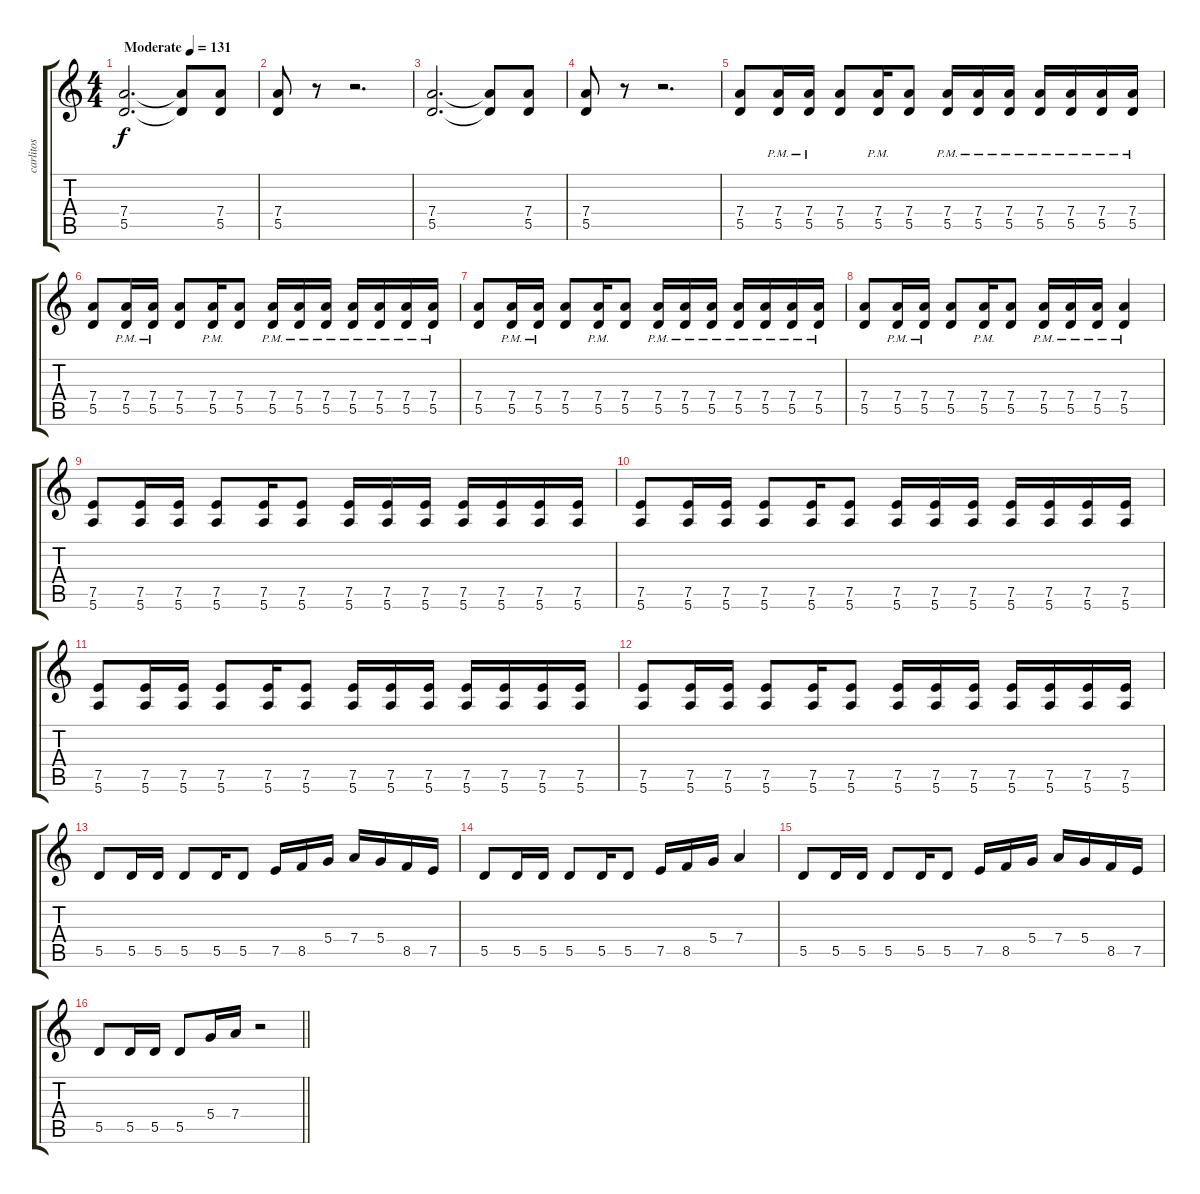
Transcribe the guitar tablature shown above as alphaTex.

\track ("carlitos" "carlitos") {instrument overdrivenguitar}
\staff {score tabs}
\tuning (E4 B3 G3 D3 A2 E2) {hide}
\ts (4 4)
\tempo (131 "Moderate")
\clef g2
\ks c
(7.4 5.5).2{d dy f instrument overdrivenguitar} (7.4{t} 5.5{t}).8 (7.4 5.5).8 |
(7.4 5.5).8 r.8 r.2{d} |
(7.4 5.5).2{d} (7.4{t} 5.5{t}).8 (7.4 5.5).8 |
(7.4 5.5).8 r.8 r.2{d} |
(7.4 5.5).8 (7.4{pm} 5.5).16 (7.4{pm} 5.5).16 (7.4 5.5).8 (7.4{pm} 5.5).16 (7.4 5.5).8 (7.4{pm} 5.5).16 (7.4{pm} 5.5).16 (7.4{pm} 5.5).16 (7.4{pm} 5.5).16 (7.4{pm} 5.5).16 (7.4{pm} 5.5).16 (7.4{pm} 5.5).16 |
(7.4 5.5).8 (7.4{pm} 5.5).16 (7.4{pm} 5.5).16 (7.4 5.5).8 (7.4{pm} 5.5).16 (7.4 5.5).8 (7.4{pm} 5.5).16 (7.4{pm} 5.5).16 (7.4{pm} 5.5).16 (7.4{pm} 5.5).16 (7.4{pm} 5.5).16 (7.4{pm} 5.5).16 (7.4{pm} 5.5).16 |
(7.4 5.5).8 (7.4{pm} 5.5).16 (7.4{pm} 5.5).16 (7.4 5.5).8 (7.4{pm} 5.5).16 (7.4 5.5).8 (7.4{pm} 5.5).16 (7.4{pm} 5.5).16 (7.4{pm} 5.5).16 (7.4{pm} 5.5).16 (7.4{pm} 5.5).16 (7.4{pm} 5.5).16 (7.4{pm} 5.5).16 |
(7.4 5.5).8 (7.4{pm} 5.5).16 (7.4{pm} 5.5).16 (7.4 5.5).8 (7.4{pm} 5.5).16 (7.4 5.5).8 (7.4{pm} 5.5).16 (7.4{pm} 5.5).16 (7.4{pm} 5.5).16 (7.4{pm} 5.5).4 |
(7.5 5.6).8 (7.5 5.6).16 (7.5 5.6).16 (7.5 5.6).8 (7.5 5.6).16 (7.5 5.6).8 (7.5 5.6).16 (7.5 5.6).16 (7.5 5.6).16 (7.5 5.6).16 (7.5 5.6).16 (7.5 5.6).16 (7.5 5.6).16 |
(7.5 5.6).8 (7.5 5.6).16 (7.5 5.6).16 (7.5 5.6).8 (7.5 5.6).16 (7.5 5.6).8 (7.5 5.6).16 (7.5 5.6).16 (7.5 5.6).16 (7.5 5.6).16 (7.5 5.6).16 (7.5 5.6).16 (7.5 5.6).16 |
(7.5 5.6).8 (7.5 5.6).16 (7.5 5.6).16 (7.5 5.6).8 (7.5 5.6).16 (7.5 5.6).8 (7.5 5.6).16 (7.5 5.6).16 (7.5 5.6).16 (7.5 5.6).16 (7.5 5.6).16 (7.5 5.6).16 (7.5 5.6).16 |
(7.5 5.6).8 (7.5 5.6).16 (7.5 5.6).16 (7.5 5.6).8 (7.5 5.6).16 (7.5 5.6).8 (7.5 5.6).16 (7.5 5.6).16 (7.5 5.6).16 (7.5 5.6).16 (7.5 5.6).16 (7.5 5.6).16 (7.5 5.6).16 |
5.5.8 5.5.16 5.5.16 5.5.8 5.5.16 5.5.8 7.5.16 8.5.16 5.4.16 7.4.16 5.4.16 8.5.16 7.5.16 |
5.5.8 5.5.16 5.5.16 5.5.8 5.5.16 5.5.8 7.5.16 8.5.16 5.4.16 7.4.4 |
5.5.8 5.5.16 5.5.16 5.5.8 5.5.16 5.5.8 7.5.16 8.5.16 5.4.16 7.4.16 5.4.16 8.5.16 7.5.16 |
\barLineRight lightlight
5.5.8 5.5.16 5.5.16 5.5.8 5.4.16 7.4.16 r.2
